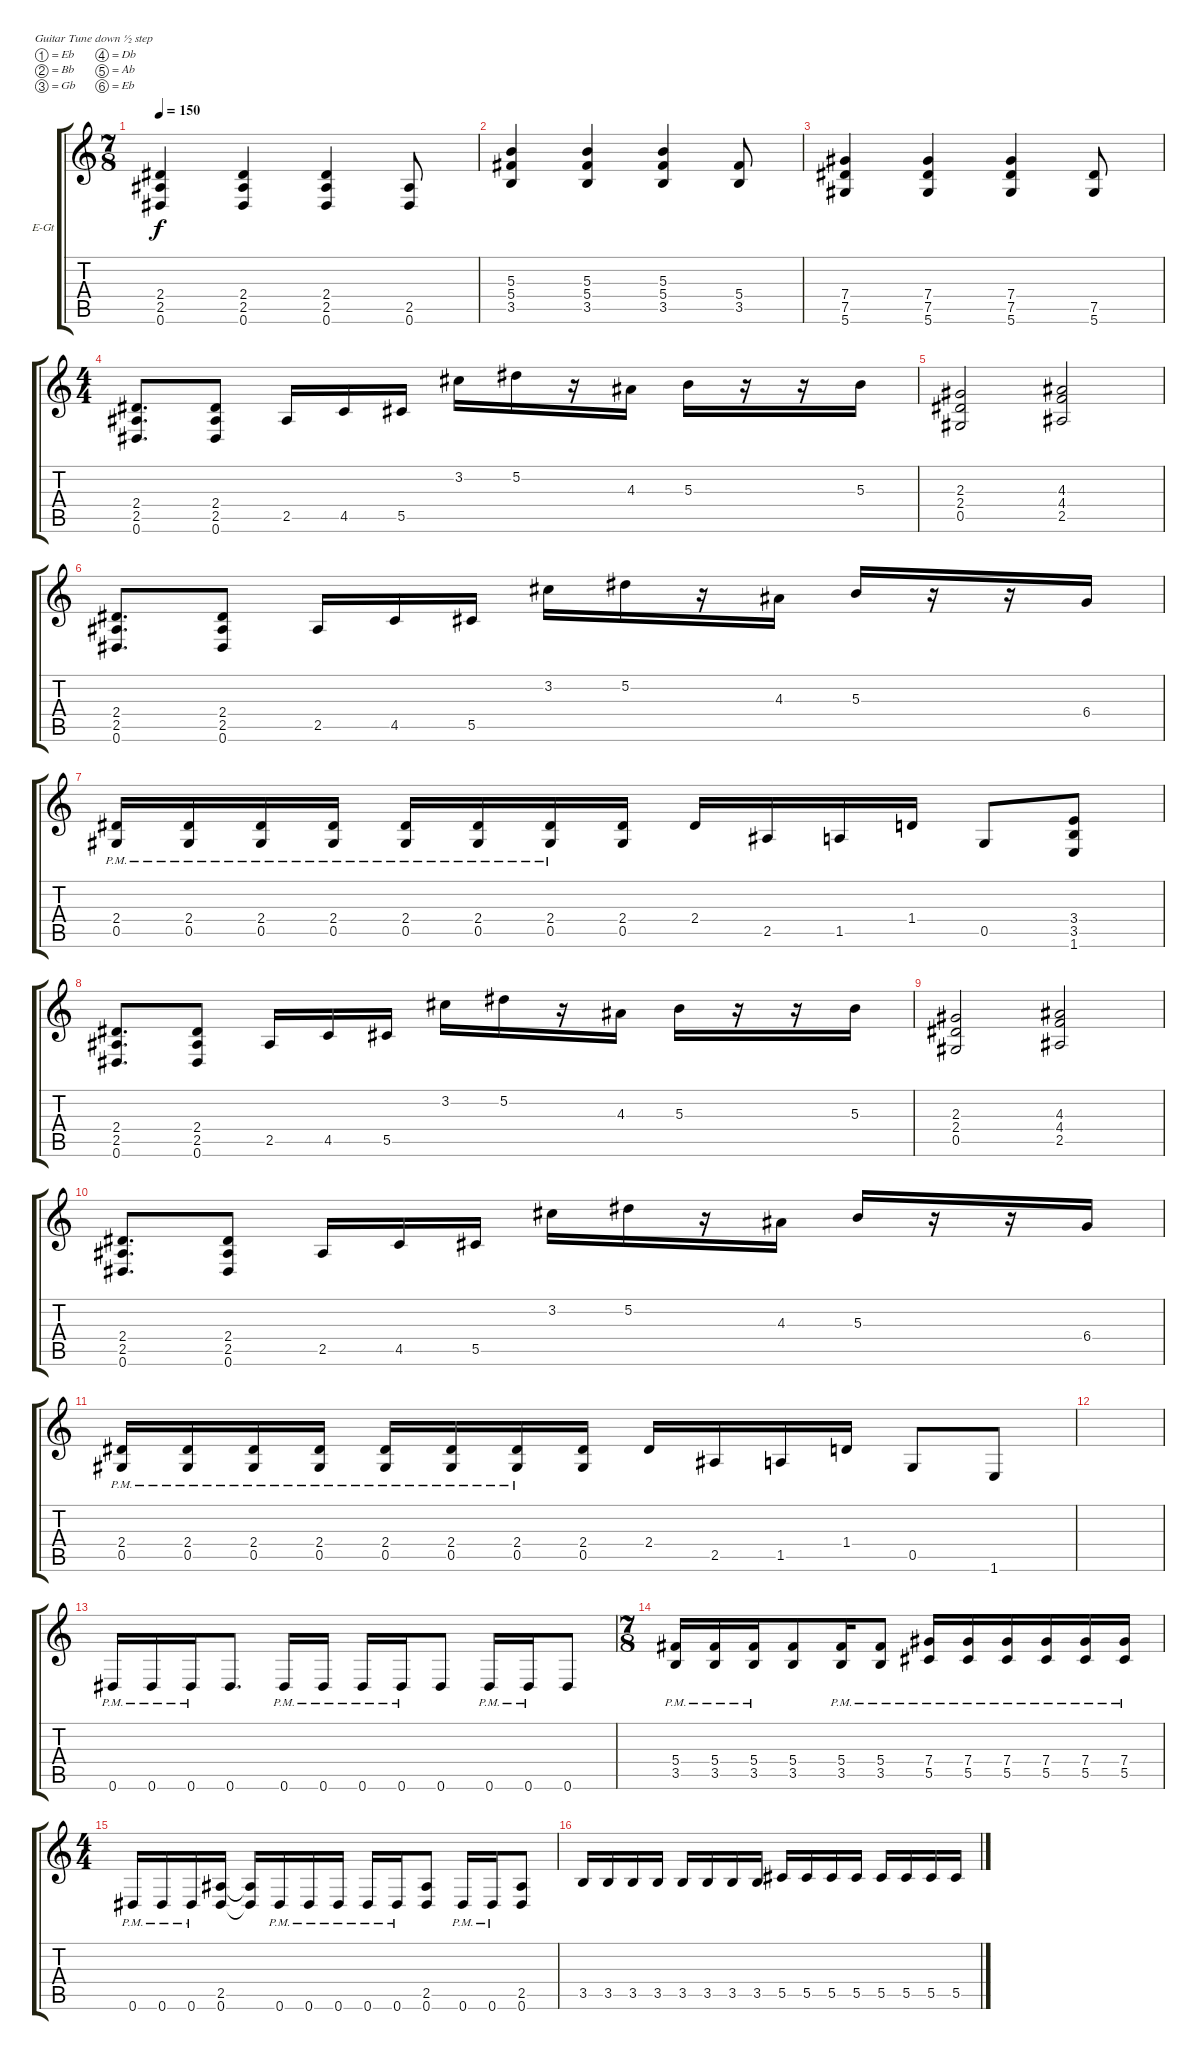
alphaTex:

\defaultSystemsLayout 4
\bracketExtendMode groupsimilarinstruments
\firstSystemTrackNameOrientation horizontal
\otherSystemsTrackNameOrientation horizontal
\track ("Tim Millar" "E-Gt") {instrument distortionguitar}
\staff {score tabs}
\tuning (Eb4 Bb3 Gb3 Db3 Ab2 Eb2)
\ts (7 8)
\tempo 150
\clef g2
\ks c
(0.6 2.5 2.4).4{dy f} (0.6 2.5 2.4).4 (0.6 2.5 2.4).4 (0.6 2.5).8 |
(3.5 5.4 5.3).4 (3.5 5.4 5.3).4 (3.5 5.4 5.3).4 (3.5 5.4).8 |
(7.4 7.5 5.6).4 (7.4 7.5 5.6).4 (7.4 7.5 5.6).4 (7.5 5.6).8 |
\ts (4 4)
(0.6 2.5 2.4).8{d} (2.4 2.5 0.6).8 2.5.16 4.5.16 5.5.16 3.2.16 5.2.16 r.16 4.3.16 5.3.16 r.16 r.16 5.3.16 |
(0.5 2.4 2.3).2 (4.3 4.4 2.5).2 |
(0.6 2.5 2.4).8{d} (2.4 2.5 0.6).8 2.5.16 4.5.16 5.5.16 3.2.16 5.2.16 r.16 4.3.16 5.3.16 r.16 r.16 6.4.16 |
(2.4{pm} 0.5{pm}).16 (2.4{pm} 0.5{pm}).16 (2.4{pm} 0.5{pm}).16 (2.4{pm} 0.5{pm}).16 (2.4{pm} 0.5{pm}).16 (2.4{pm} 0.5{pm}).16 (2.4{pm} 0.5{pm}).16 (2.4 0.5).16 2.4.16 2.5.16 1.5.16 1.4.16 0.5.8 (1.6 3.5 3.4).8 |
(0.6 2.5 2.4).8{d} (2.4 2.5 0.6).8 2.5.16 4.5.16 5.5.16 3.2.16 5.2.16 r.16 4.3.16 5.3.16 r.16 r.16 5.3.16 |
(0.5 2.4 2.3).2 (4.3 4.4 2.5).2 |
(0.6 2.5 2.4).8{d} (2.4 2.5 0.6).8 2.5.16 4.5.16 5.5.16 3.2.16 5.2.16 r.16 4.3.16 5.3.16 r.16 r.16 6.4.16 |
(2.4{pm} 0.5{pm}).16 (2.4{pm} 0.5{pm}).16 (2.4{pm} 0.5{pm}).16 (2.4{pm} 0.5{pm}).16 (2.4{pm} 0.5{pm}).16 (2.4{pm} 0.5{pm}).16 (2.4{pm} 0.5{pm}).16 (2.4 0.5).16 2.4.16 2.5.16 1.5.16 1.4.16 0.5.8 1.6.8 |
|
0.6{pm}.16 0.6{pm}.16 0.6{pm}.16 0.6.8{d} 0.6{pm}.16 0.6{pm}.16 0.6{pm}.16 0.6{pm}.16 0.6.8 0.6{pm}.16 0.6{pm}.16 0.6.8 |
\ts (7 8)
(3.5{pm} 5.4).16 (3.5{pm} 5.4).16 (3.5{pm} 5.4).16 (3.5 5.4).8 (3.5{pm} 5.4).16 (3.5{pm} 5.4).8 (5.5{pm} 7.4).16 (5.5{pm} 7.4).16 (5.5{pm} 7.4).16 (5.5{pm} 7.4).16 (5.5{pm} 7.4).16 (5.5{pm} 7.4).16 |
\ts (4 4)
0.6{pm}.16 0.6{pm}.16 0.6{pm}.16 (0.6 2.5).16 (0.6{t} 2.5{t}).16 0.6{pm}.16 0.6{pm}.16 0.6{pm}.16 0.6{pm}.16 0.6{pm}.16 (0.6 2.5).8 0.6{pm}.16 0.6{pm}.16 (0.6 2.5).8 |
3.5.16 3.5.16 3.5.16 3.5.16 3.5.16 3.5.16 3.5.16 3.5.16 5.5.16 5.5.16 5.5.16 5.5.16 5.5.16 5.5.16 5.5.16 5.5.16
